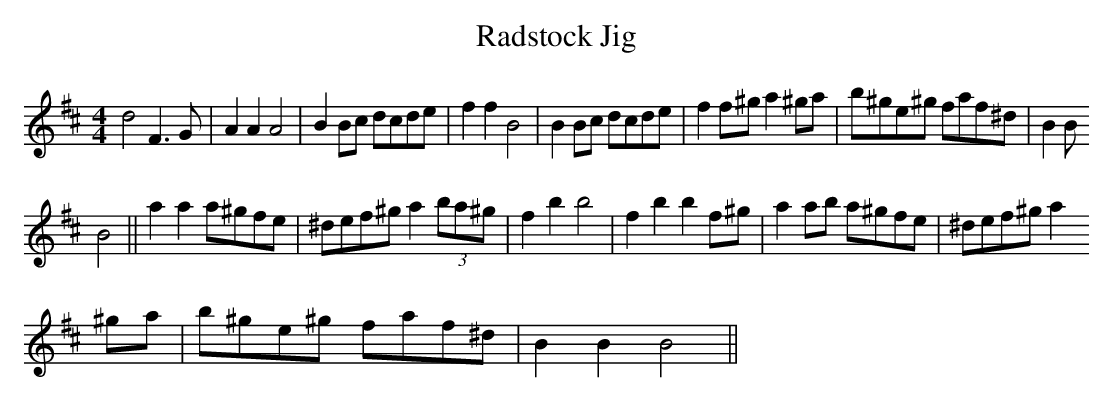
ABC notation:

X:1
T:Radstock Jig
M:4/4
L:1/8
K:D
d4F3G|A2A2A4|B2 Bc dcde|f2f2B4|B2 Bc dcde|f2 f^g a2 ^ga|b^ge^g faf^d|B2B
2B4||a2a2 a^gfe|^def^g a2 (3ba^g|f2b2b4|f2b2b2 f^g|a2 ab a^gfe|^def^g a2
 ^ga|b^ge^g faf^d|B2B2B4||
